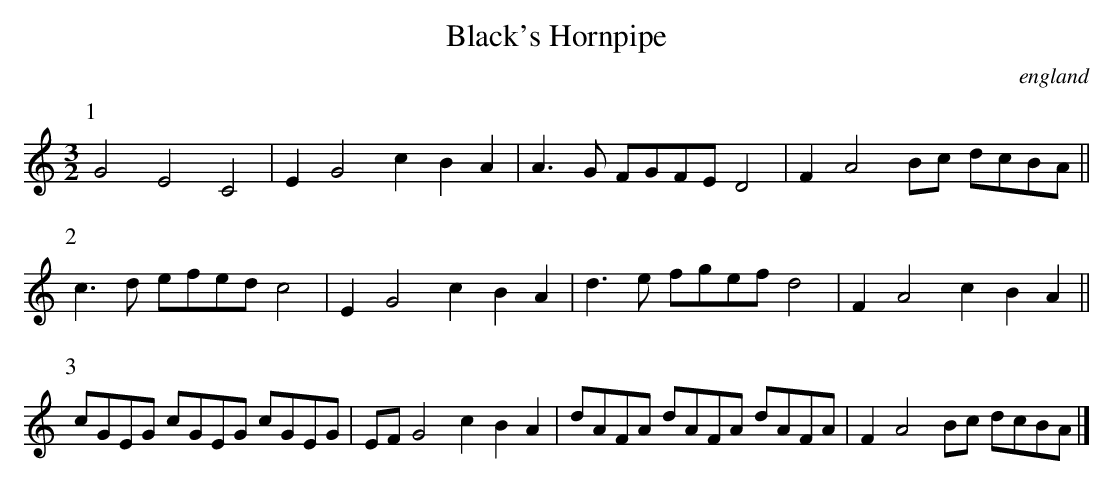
X:1
T:Black's Hornpipe
O:england
M:3/2
L:1/8
K:C
P:1
G4   E4   C4  | E2 G4 c2 B2 A2 | A3 G FGFE D4  | F2 A4 Bc dcBA ||
P:2
c3 d efed c4  | E2 G4 c2 B2 A2 | d3 e fgef d4  | F2 A4 c2 B2 A2||
P:3
cGEG cGEG cGEG| EF G4 c2 B2 A2 | dAFA dAFA dAFA| F2 A4 Bc dcBA |]
